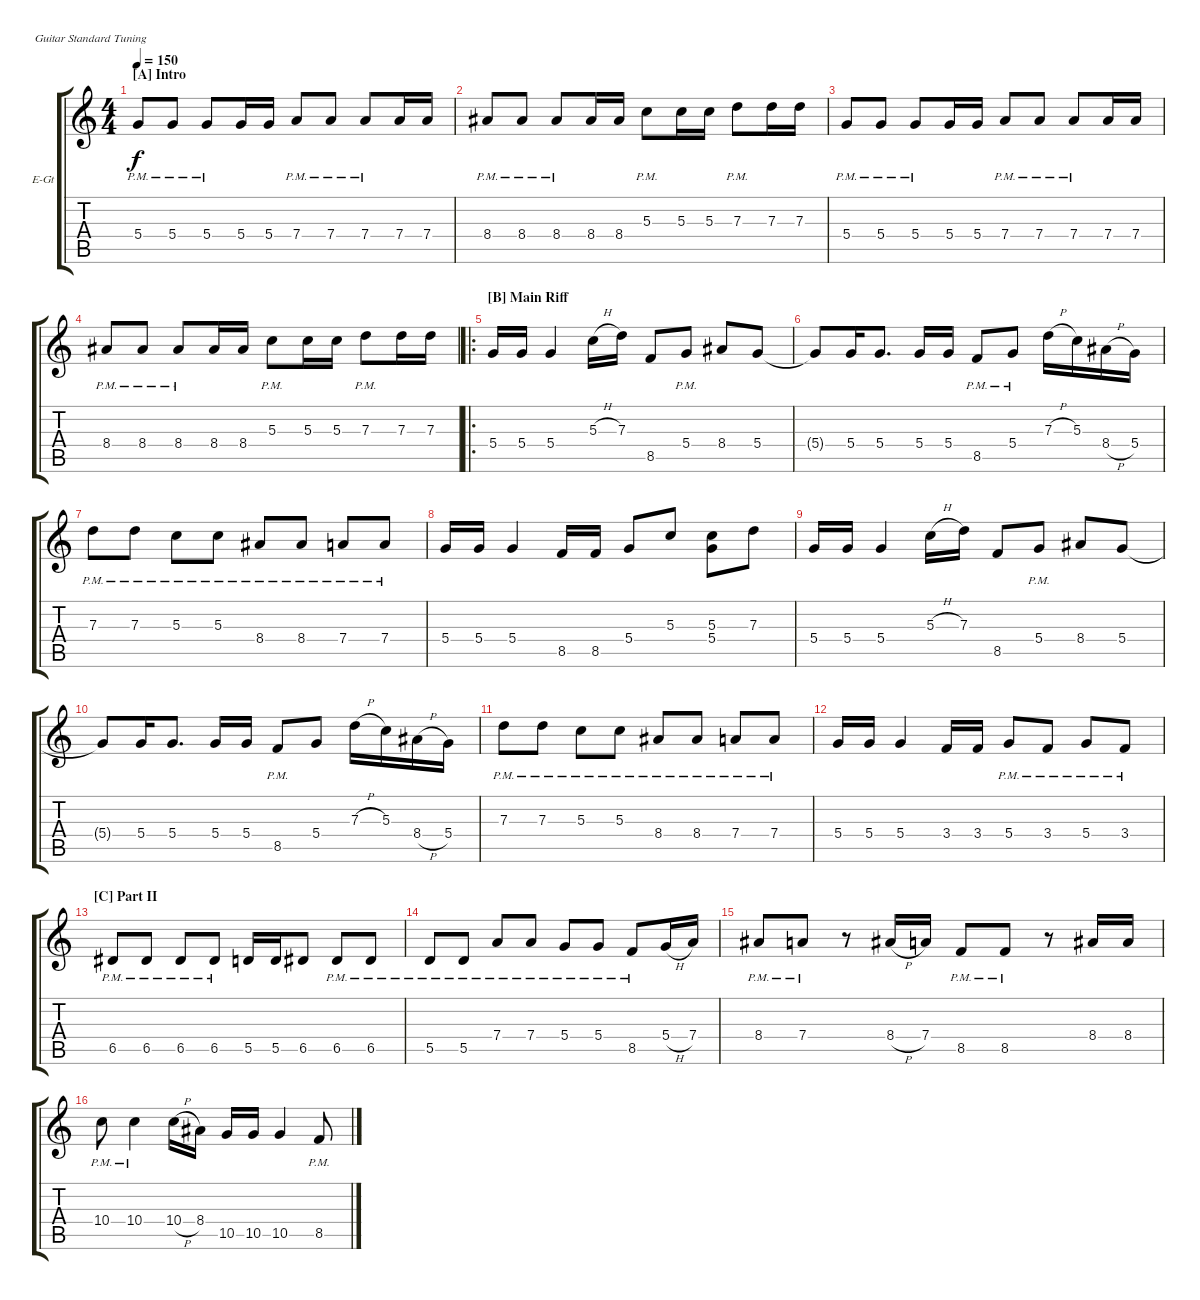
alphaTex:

\defaultSystemsLayout 4
\bracketExtendMode groupsimilarinstruments
\firstSystemTrackNameOrientation horizontal
\otherSystemsTrackNameOrientation horizontal
\track ("Original Pitch Rhythm/Bass" "E-Gt") {instrument distortionguitar}
\staff {score tabs}
\tuning (E4 B3 G3 D3 A2 E2)
\ts (4 4)
\section ("A" "Intro")
\tempo 150
\clef g2
\ks c
5.4{pm}.8{dy f instrument distortionguitar} 5.4{pm}.8 5.4{pm}.8 5.4.16 5.4.16 7.4{pm}.8 7.4{pm}.8 7.4{pm}.8 7.4.16 7.4.16 |
8.4{pm}.8 8.4{pm}.8 8.4{pm}.8 8.4.16 8.4.16 5.3{pm}.8 5.3.16 5.3.16 7.3{pm}.8 7.3.16 7.3.16 |
5.4{pm}.8 5.4{pm}.8 5.4{pm}.8 5.4.16 5.4.16 7.4{pm}.8 7.4{pm}.8 7.4{pm}.8 7.4.16 7.4.16 |
8.4{pm}.8 8.4{pm}.8 8.4{pm}.8 8.4.16 8.4.16 5.3{pm}.8 5.3.16 5.3.16 7.3{pm}.8 7.3.16 7.3.16 |
\ro
\section ("B" "Main Riff")
5.4.16 5.4.16 5.4.4 5.3{h}.16 7.3.16 8.5.8 5.4{pm}.8 8.4.8 5.4.8 |
5.4{t}.8 5.4.16 5.4.8{d} 5.4.16 5.4.16 8.5{pm}.8 5.4{pm}.8 7.3{h}.16 5.3.16 8.4{h}.16 5.4.16 |
7.3{pm}.8 7.3{pm}.8 5.3{pm}.8 5.3{pm}.8 8.4{pm}.8 8.4{pm}.8 7.4{pm}.8 7.4{pm}.8 |
5.4.16 5.4.16 5.4.4 8.5.16 8.5.16 5.4.8 5.3.8 (5.3 5.4).8 7.3.8 |
5.4.16 5.4.16 5.4.4 5.3{h}.16 7.3.16 8.5.8 5.4{pm}.8 8.4.8 5.4.8 |
5.4{t}.8 5.4.16 5.4.8{d} 5.4.16 5.4.16 8.5{pm}.8 5.4.8 7.3{h}.16 5.3.16 8.4{h}.16 5.4.16 |
7.3{pm}.8 7.3{pm}.8 5.3{pm}.8 5.3{pm}.8 8.4{pm}.8 8.4{pm}.8 7.4{pm}.8 7.4{pm}.8 |
5.4.16 5.4.16 5.4.4 3.4.16 3.4.16 5.4{pm}.8 3.4{pm}.8 5.4{pm}.8 3.4{pm}.8 |
\section ("C" "Part II")
6.5{pm}.8 6.5{pm}.8 6.5{pm}.8 6.5{pm}.8 5.5.16 5.5.16 6.5.8 6.5{pm}.8 6.5{pm}.8 |
5.5{pm}.8 5.5{pm}.8 7.4{pm}.8 7.4{pm}.8 5.4{pm}.8 5.4{pm}.8 8.5{pm}.8 5.4{h}.16 7.4.16 |
8.4{pm}.8 7.4{pm}.8 r.8 8.4{h}.16 7.4.16 8.5{pm}.8 8.5{pm}.8 r.8 8.4.16 8.4.16 |
10.4{pm}.8 10.4{pm}.4 10.4{h}.16 8.4.16 10.5.16 10.5.16 10.5.4 8.5{pm}.8
